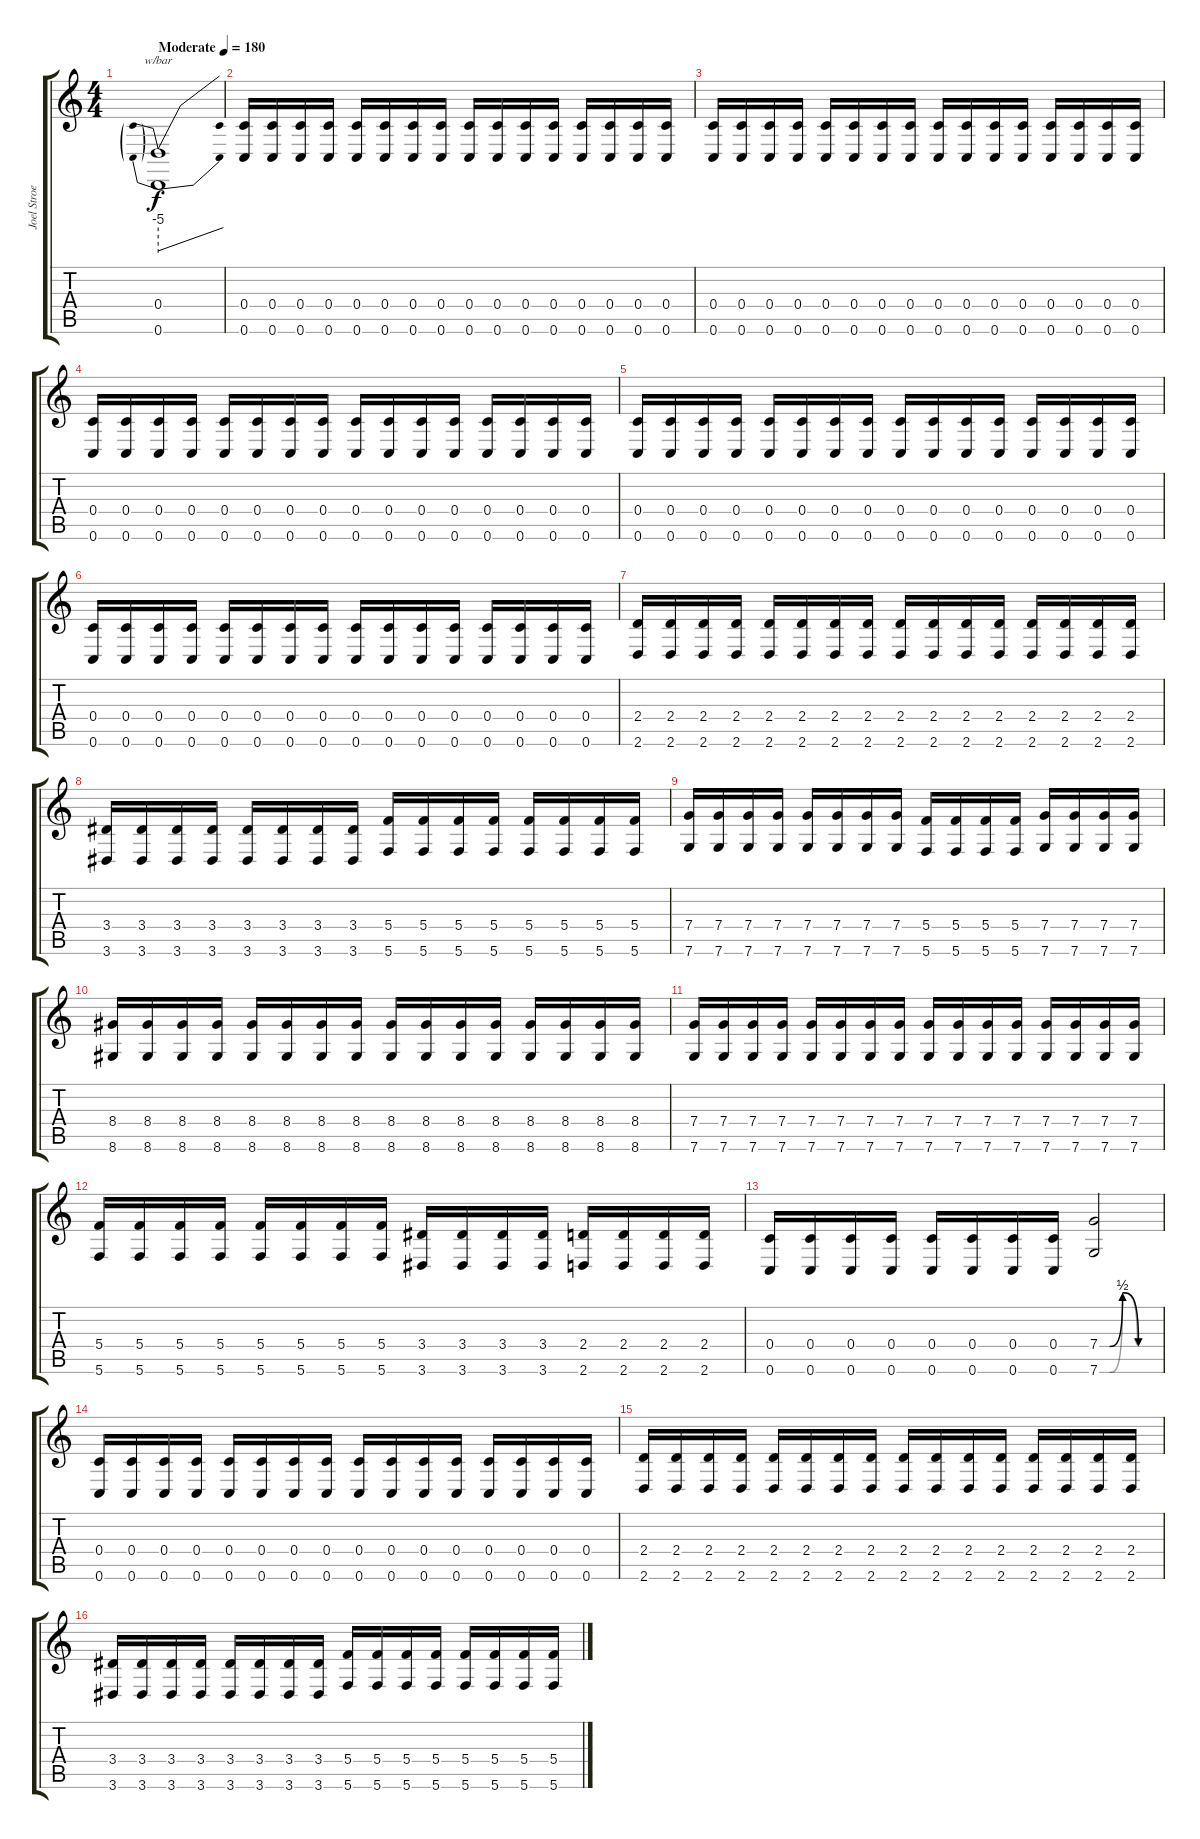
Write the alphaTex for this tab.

\track ("Joel Stroetzel" "Joel Stroe") {instrument distortionguitar}
\staff {score tabs}
\tuning (D4 A3 F3 C3 G2 C2) {hide}
\ts (4 4)
\tempo (180 "Moderate")
\tempo 90
\tempo (180 "Moderate")
\clef g2
\ks c
(0.4 0.6).1{tbe (predivedive default 0 -20 60 0) dy f instrument distortionguitar} |
(0.4 0.6).16 (0.4 0.6).16 (0.4 0.6).16 (0.4 0.6).16 (0.4 0.6).16 (0.4 0.6).16 (0.4 0.6).16 (0.4 0.6).16 (0.4 0.6).16 (0.4 0.6).16 (0.4 0.6).16 (0.4 0.6).16 (0.4 0.6).16 (0.4 0.6).16 (0.4 0.6).16 (0.4 0.6).16 |
(0.4 0.6).16 (0.4 0.6).16 (0.4 0.6).16 (0.4 0.6).16 (0.4 0.6).16 (0.4 0.6).16 (0.4 0.6).16 (0.4 0.6).16 (0.4 0.6).16 (0.4 0.6).16 (0.4 0.6).16 (0.4 0.6).16 (0.4 0.6).16 (0.4 0.6).16 (0.4 0.6).16 (0.4 0.6).16 |
(0.4 0.6).16 (0.4 0.6).16 (0.4 0.6).16 (0.4 0.6).16 (0.4 0.6).16 (0.4 0.6).16 (0.4 0.6).16 (0.4 0.6).16 (0.4 0.6).16 (0.4 0.6).16 (0.4 0.6).16 (0.4 0.6).16 (0.4 0.6).16 (0.4 0.6).16 (0.4 0.6).16 (0.4 0.6).16 |
(0.4 0.6).16 (0.4 0.6).16 (0.4 0.6).16 (0.4 0.6).16 (0.4 0.6).16 (0.4 0.6).16 (0.4 0.6).16 (0.4 0.6).16 (0.4 0.6).16 (0.4 0.6).16 (0.4 0.6).16 (0.4 0.6).16 (0.4 0.6).16 (0.4 0.6).16 (0.4 0.6).16 (0.4 0.6).16 |
(0.4 0.6).16 (0.4 0.6).16 (0.4 0.6).16 (0.4 0.6).16 (0.4 0.6).16 (0.4 0.6).16 (0.4 0.6).16 (0.4 0.6).16 (0.4 0.6).16 (0.4 0.6).16 (0.4 0.6).16 (0.4 0.6).16 (0.4 0.6).16 (0.4 0.6).16 (0.4 0.6).16 (0.4 0.6).16 |
(2.4 2.6).16 (2.4 2.6).16 (2.4 2.6).16 (2.4 2.6).16 (2.4 2.6).16 (2.4 2.6).16 (2.4 2.6).16 (2.4 2.6).16 (2.4 2.6).16 (2.4 2.6).16 (2.4 2.6).16 (2.4 2.6).16 (2.4 2.6).16 (2.4 2.6).16 (2.4 2.6).16 (2.4 2.6).16 |
(3.4 3.6).16 (3.4 3.6).16 (3.4 3.6).16 (3.4 3.6).16 (3.4 3.6).16 (3.4 3.6).16 (3.4 3.6).16 (3.4 3.6).16 (5.4 5.6).16 (5.4 5.6).16 (5.4 5.6).16 (5.4 5.6).16 (5.4 5.6).16 (5.4 5.6).16 (5.4 5.6).16 (5.4 5.6).16 |
(7.4 7.6).16 (7.4 7.6).16 (7.4 7.6).16 (7.4 7.6).16 (7.4 7.6).16 (7.4 7.6).16 (7.4 7.6).16 (7.4 7.6).16 (5.4 5.6).16 (5.4 5.6).16 (5.4 5.6).16 (5.4 5.6).16 (7.4 7.6).16 (7.4 7.6).16 (7.4 7.6).16 (7.4 7.6).16 |
(8.4 8.6).16 (8.4 8.6).16 (8.4 8.6).16 (8.4 8.6).16 (8.4 8.6).16 (8.4 8.6).16 (8.4 8.6).16 (8.4 8.6).16 (8.4 8.6).16 (8.4 8.6).16 (8.4 8.6).16 (8.4 8.6).16 (8.4 8.6).16 (8.4 8.6).16 (8.4 8.6).16 (8.4 8.6).16 |
(7.4 7.6).16 (7.4 7.6).16 (7.4 7.6).16 (7.4 7.6).16 (7.4 7.6).16 (7.4 7.6).16 (7.4 7.6).16 (7.4 7.6).16 (7.4 7.6).16 (7.4 7.6).16 (7.4 7.6).16 (7.4 7.6).16 (7.4 7.6).16 (7.4 7.6).16 (7.4 7.6).16 (7.4 7.6).16 |
(5.4 5.6).16 (5.4 5.6).16 (5.4 5.6).16 (5.4 5.6).16 (5.4 5.6).16 (5.4 5.6).16 (5.4 5.6).16 (5.4 5.6).16 (3.4 3.6).16 (3.4 3.6).16 (3.4 3.6).16 (3.4 3.6).16 (2.4 2.6).16 (2.4 2.6).16 (2.4 2.6).16 (2.4 2.6).16 |
(0.4 0.6).16 (0.4 0.6).16 (0.4 0.6).16 (0.4 0.6).16 (0.4 0.6).16 (0.4 0.6).16 (0.4 0.6).16 (0.4 0.6).16 (7.4{be (custom 0 0 10 0 23 2 39 0 45 0 60 0)} 7.6{be (custom 0 0 10 0 23 2 38 0 60 0)}).2 |
(0.4 0.6).16 (0.4 0.6).16 (0.4 0.6).16 (0.4 0.6).16 (0.4 0.6).16 (0.4 0.6).16 (0.4 0.6).16 (0.4 0.6).16 (0.4 0.6).16 (0.4 0.6).16 (0.4 0.6).16 (0.4 0.6).16 (0.4 0.6).16 (0.4 0.6).16 (0.4 0.6).16 (0.4 0.6).16 |
(2.4 2.6).16 (2.4 2.6).16 (2.4 2.6).16 (2.4 2.6).16 (2.4 2.6).16 (2.4 2.6).16 (2.4 2.6).16 (2.4 2.6).16 (2.4 2.6).16 (2.4 2.6).16 (2.4 2.6).16 (2.4 2.6).16 (2.4 2.6).16 (2.4 2.6).16 (2.4 2.6).16 (2.4 2.6).16 |
(3.4 3.6).16 (3.4 3.6).16 (3.4 3.6).16 (3.4 3.6).16 (3.4 3.6).16 (3.4 3.6).16 (3.4 3.6).16 (3.4 3.6).16 (5.4 5.6).16 (5.4 5.6).16 (5.4 5.6).16 (5.4 5.6).16 (5.4 5.6).16 (5.4 5.6).16 (5.4 5.6).16 (5.4 5.6).16
